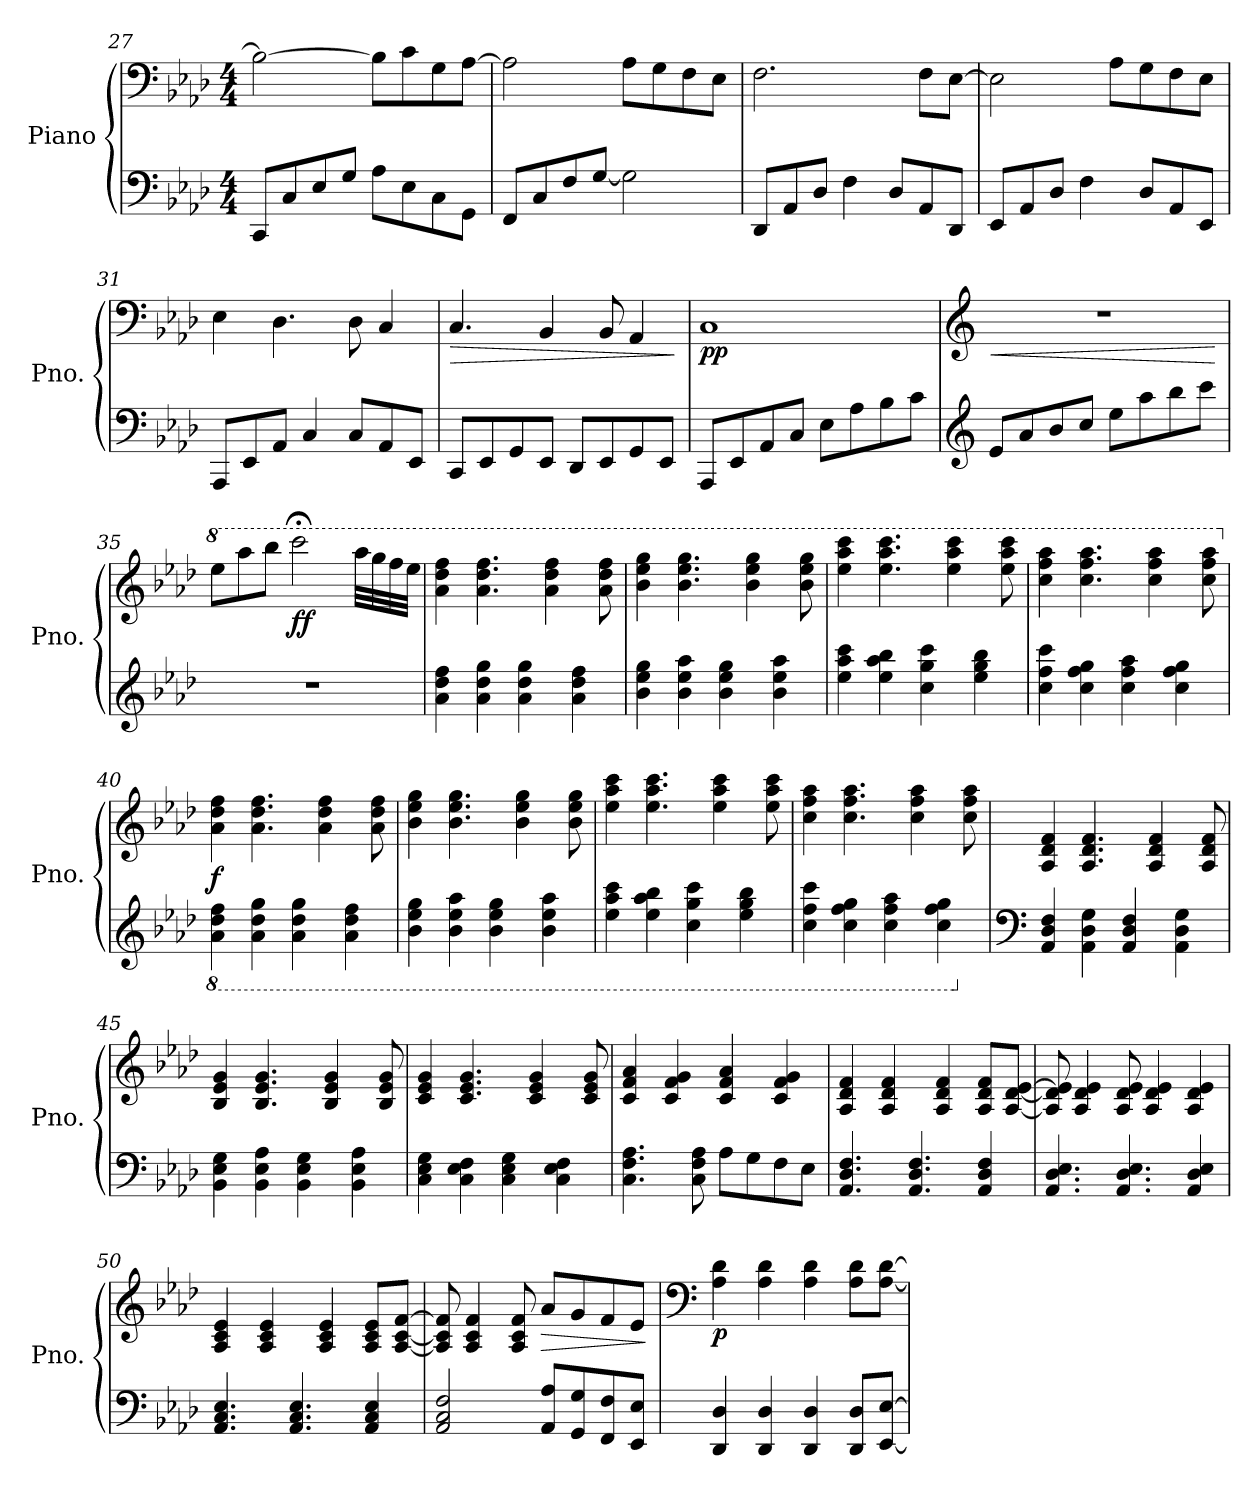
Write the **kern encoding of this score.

**kern	**kern	**dynam
*part1	*part1	*part1
*staff2	*staff1	*staff1/2
*I"Piano	*	*
*I'Pno.	*	*
*clefF4	*clefF4	*
*k[b-e-a-d-]	*k[b-e-a-d-]	*
*M4/4	*M4/4	*
=27	=27	=27
8CC/L	2B-\_	.
8C/	.	.
8E-/	.	.
8G/J	.	.
8A-\L	8B-\L]	.
8E-\	8c\	.
8C\	8G\	.
8GG\J	[8A-\J	.
=28	=28	=28
8FF/L	2A-\]	.
8C/	.	.
8F/	.	.
[8G/J	.	.
2G\]	8A-\L	.
.	8G\	.
.	8F\	.
.	8E-\J	.
!!LO:LB:g=z
=29	=29	=29
8DD-/L	2.F\	.
8AA-/	.	.
8D-/J	.	.
4F\	.	.
8D-/L	.	.
8AA-/	8F\L	.
8DD-/J	[8E-\J	.
=30	=30	=30
8EE-/L	2E-\]	.
8AA-/	.	.
8D-/J	.	.
4F\	.	.
.	8A-\L	.
8D-/L	8G\	.
8AA-/	8F\	.
8EE-/J	8E-\J	.
=31	=31	=31
8AAA-/L	4E-\	.
8EE-/	.	.
8AA-/J	4.D-\	.
4C/	.	.
8C/L	8D-\	.
8AA-/	4C/	.
8EE-/J	.	.
=32	=32	=32
!	!	!LO:HP:b
8CC/L	4.C/	>
8EE-/	.	.
8GG/	.	.
8EE-/J	4BB-/	.
8DD-/L	.	.
8EE-/	8BB-/	.
8GG/	4AA-/	.
8EE-/J	.	.
.	.	]
=33	=33	=33
!	!	!LO:DY:b
8AAA-/L	1C	pp
8EE-/	.	.
8AA-/	.	.
8C/J	.	.
8E-\L	.	.
8A-\	.	.
8B-\	.	.
8c\J	.	.
!!LO:LB:g=z
=34	=34	=34
*clefG2	*clefG2	*
!	!	!LO:HP:b
8e-/L	1r	<
8a-/	.	.
8b-/	.	.
8cc/J	.	.
8ee-\L	.	.
8aa-\	.	.
8bb-\	.	.
8ccc\J	.	.
.	.	[
=35	=35	=35
*	*8va	*
1r	8eee-\L	.
.	8aaa-\	.
.	8bbb-\J	.
!	!	!LO:DY:b
.	2cccc;<\	ff
.	32aaa-\LLL	.
.	32ggg\	.
.	32fff\	.
.	32eee-\JJJ	.
=36	=36	=36
*	*MM150	*
4a-\ 4dd-\ 4ff\	4aa-\ 4ddd-\ 4fff\	.
4a-\ 4dd-\ 4gg\	4.aa-\ 4.ddd-\ 4.fff\	.
4a-\ 4dd-\ 4gg\	.	.
.	4aa-\ 4ddd-\ 4fff\	.
4a-\ 4dd-\ 4ff\	.	.
.	8aa-\ 8ddd-\ 8fff\	.
=37	=37	=37
4b-\ 4ee-\ 4gg\	4bb-\ 4eee-\ 4ggg\	.
4b-\ 4ee-\ 4aa-\	4.bb-\ 4.eee-\ 4.ggg\	.
4b-\ 4ee-\ 4gg\	.	.
.	4bb-\ 4eee-\ 4ggg\	.
4b-\ 4ee-\ 4aa-\	.	.
.	8bb-\ 8eee-\ 8ggg\	.
=38	=38	=38
4ee-\ 4aa-\ 4ccc\	4eee-\ 4aaa-\ 4cccc\	.
4ee-\ 4aa-\ 4bb-\	4.eee-\ 4.aaa-\ 4.cccc\	.
4cc\ 4gg\ 4ccc\	.	.
.	4eee-\ 4aaa-\ 4cccc\	.
4ee-\ 4gg\ 4bb-\	.	.
.	8eee-\ 8aaa-\ 8cccc\	.
=39	=39	=39
4cc\ 4ff\ 4ccc\	4ccc\ 4fff\ 4aaa-\	.
4cc\ 4ff\ 4gg\	4.ccc\ 4.fff\ 4.aaa-\	.
4cc\ 4ff\ 4aa-\	.	.
.	4ccc\ 4fff\ 4aaa-\	.
4cc\ 4ff\ 4gg\	.	.
.	8ccc\ 8fff\ 8aaa-\	.
!!LO:LB:g=z
=40	=40	=40
*8ba	*	*
*	*X8va	*
!	!	!LO:DY:b
4A-\ 4d-\ 4f\	4a-\ 4dd-\ 4ff\	f
4A-\ 4d-\ 4g\	4.a-\ 4.dd-\ 4.ff\	.
4A-\ 4d-\ 4g\	.	.
.	4a-\ 4dd-\ 4ff\	.
4A-\ 4d-\ 4f\	.	.
.	8a-\ 8dd-\ 8ff\	.
=41	=41	=41
4B-\ 4e-\ 4g\	4b-\ 4ee-\ 4gg\	.
4B-\ 4e-\ 4a-\	4.b-\ 4.ee-\ 4.gg\	.
4B-\ 4e-\ 4g\	.	.
.	4b-\ 4ee-\ 4gg\	.
4B-\ 4e-\ 4a-\	.	.
.	8b-\ 8ee-\ 8gg\	.
=42	=42	=42
4e-\ 4a-\ 4cc\	4ee-\ 4aa-\ 4ccc\	.
4e-\ 4a-\ 4b-\	4.ee-\ 4.aa-\ 4.ccc\	.
4c\ 4g\ 4cc\	.	.
.	4ee-\ 4aa-\ 4ccc\	.
4e-\ 4g\ 4b-\	.	.
.	8ee-\ 8aa-\ 8ccc\	.
=43	=43	=43
4c\ 4f\ 4cc\	4cc\ 4ff\ 4aa-\	.
4c\ 4f\ 4g\	4.cc\ 4.ff\ 4.aa-\	.
4c\ 4f\ 4a-\	.	.
.	4cc\ 4ff\ 4aa-\	.
4c\ 4f\ 4g\	.	.
.	8cc\ 8ff\ 8aa-\	.
=44	=44	=44
*clefF4	*	*
*X8ba	*	*
4AA-/ 4D-/ 4F/	4A-/ 4d-/ 4f/	.
4AA-\ 4D-\ 4G\	4.A-/ 4.d-/ 4.f/	.
4AA-/ 4D-/ 4F/	.	.
.	4A-/ 4d-/ 4f/	.
4AA-\ 4D-\ 4G\	.	.
.	8A-/ 8d-/ 8f/	.
=45	=45	=45
4BB-\ 4E-\ 4G\	4B-/ 4e-/ 4g/	.
4BB-\ 4E-\ 4A-\	4.B-/ 4.e-/ 4.g/	.
4BB-\ 4E-\ 4G\	.	.
.	4B-/ 4e-/ 4g/	.
4BB-\ 4E-\ 4A-\	.	.
.	8B-/ 8e-/ 8g/	.
=46	=46	=46
4C\ 4E-\ 4G\	4c/ 4e-/ 4g/	.
4C\ 4E-\ 4F\	4.c/ 4.e-/ 4.g/	.
4C\ 4E-\ 4G\	.	.
.	4c/ 4e-/ 4g/	.
4C\ 4E-\ 4F\	.	.
.	8c/ 8e-/ 8g/	.
!!LO:LB:g=z
=47	=47	=47
4.C\ 4.F\ 4.A-\	4c/ 4f/ 4a-/	.
.	4c/ 4f/ 4g/	.
8C\ 8F\ 8A-\	.	.
8A-\L	4c/ 4f/ 4a-/	.
8G\	.	.
8F\	4c/ 4f/ 4g/	.
8E-\J	.	.
=48	=48	=48
4.AA-/ 4.D-/ 4.F/	4A-/ 4d-/ 4f/	.
.	4A-/ 4d-/ 4f/	.
4.AA-/ 4.D-/ 4.F/	.	.
.	4A-/ 4d-/ 4f/	.
4AA-/ 4D-/ 4F/	8A-/ 8d-/ 8f/L	.
.	[8A-/ [8d-/ [8e-/J	.
=49	=49	=49
4.AA-/ 4.D-/ 4.E-/	8A-/] 8d-/] 8e-/]	.
.	4A-/ 4d-/ 4e-/	.
4.AA-/ 4.D-/ 4.E-/	8A-/ 8d-/ 8e-/	.
.	4A-/ 4d-/ 4e-/	.
4AA-/ 4D-/ 4E-/	4A-/ 4d-/ 4e-/	.
=50	=50	=50
4.AA-/ 4.C/ 4.E-/	4A-/ 4c/ 4e-/	.
.	4A-/ 4c/ 4e-/	.
4.AA-/ 4.C/ 4.E-/	.	.
.	4A-/ 4c/ 4e-/	.
4AA-/ 4C/ 4E-/	8A-/ 8c/ 8e-/L	.
.	[8A-/ [8c/ [8f/J	.
=51	=51	=51
2AA-/ 2C/ 2F/	8A-/] 8c/] 8f/]	.
.	4A-/ 4c/ 4f/	.
.	8A-/ 8c/ 8f/	.
!	!	!LO:HP:b
8AA-/ 8A-/L	8a-/L	>
8GG/ 8G/	8g/	.
8FF/ 8F/	8f/	.
8EE-/ 8E-/J	8e-/J	.
.	.	]
!!LO:PB:g=z
=52	=52	=52
*	*clefF4	*
!	!	!LO:DY:b
4DD-/ 4D-/	4A-\ 4d-\	p
4DD-/ 4D-/	4A-\ 4d-\	.
4DD-/ 4D-/	4A-\ 4d-\	.
8DD-/ 8D-/L	8A-\ 8d-\L	.
[8EE-/ [8E-/J	[8A-\ [8d-\J	.
=	=	=
*-	*-	*-
